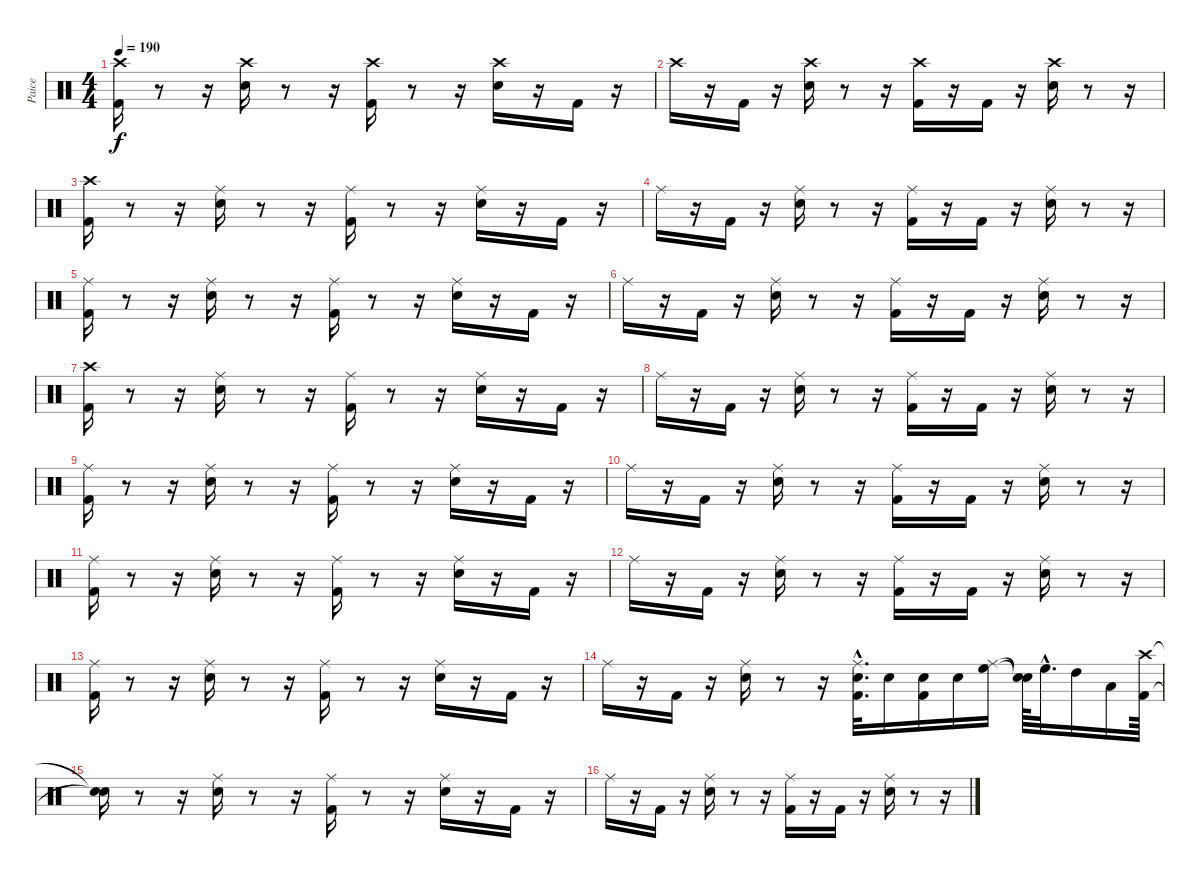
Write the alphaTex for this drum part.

\track ("Paice" "Paice") {instrument percussion}
\staff {score}
\articulation defaults
\ts (4 4)
\tempo 190
\clef neutral
\ks c
("Kick (hit) 2" "Crash high (hit)").16{dy f} r.8 r.16 ("Crash high (hit)" "Snare (hit) 2").16 r.8 r.16 ("Crash high (hit)" "Kick (hit) 2").16 r.8 r.16 ("Crash high (hit)" "Snare (hit) 2").16 r.16 "Kick (hit) 2".16 r.16 |
"Crash high (hit)".16 r.16 "Kick (hit) 2".16 r.16 ("Crash high (hit)" "Snare (hit) 2").16 r.8 r.16 ("Crash high (hit)" "Kick (hit) 2").16 r.16 "Kick (hit) 2".16 r.16 ("Crash high (hit)" "Snare (hit) 2").16 r.8 r.16 |
("Kick (hit) 2" "Crash high (hit)").16 r.8 r.16 ("Snare (hit) 2" "Ride (middle)").16 r.8 r.16 ("Kick (hit) 2" "Ride (middle)").16 r.8 r.16 ("Snare (hit) 2" "Ride (middle)").16 r.16 "Kick (hit) 2".16 r.16 |
"Ride (middle)".16 r.16 "Kick (hit) 2".16 r.16 ("Snare (hit) 2" "Ride (middle)").16 r.8 r.16 ("Kick (hit) 2" "Ride (middle)").16 r.16 "Kick (hit) 2".16 r.16 ("Snare (hit) 2" "Ride (middle)").16 r.8 r.16 |
("Kick (hit) 2" "Ride (middle)").16 r.8 r.16 ("Snare (hit) 2" "Ride (middle)").16 r.8 r.16 ("Kick (hit) 2" "Ride (middle)").16 r.8 r.16 ("Snare (hit) 2" "Ride (middle)").16 r.16 "Kick (hit) 2".16 r.16 |
"Ride (middle)".16 r.16 "Kick (hit) 2".16 r.16 ("Snare (hit) 2" "Ride (middle)").16 r.8 r.16 ("Kick (hit) 2" "Ride (middle)").16 r.16 "Kick (hit) 2".16 r.16 ("Snare (hit) 2" "Ride (middle)").16 r.8 r.16 |
("Kick (hit) 2" "Crash high (hit)").16 r.8 r.16 ("Snare (hit) 2" "Ride (middle)").16 r.8 r.16 ("Kick (hit) 2" "Ride (middle)").16 r.8 r.16 ("Snare (hit) 2" "Ride (middle)").16 r.16 "Kick (hit) 2".16 r.16 |
"Ride (middle)".16 r.16 "Kick (hit) 2".16 r.16 ("Snare (hit) 2" "Ride (middle)").16 r.8 r.16 ("Kick (hit) 2" "Ride (middle)").16 r.16 "Kick (hit) 2".16 r.16 ("Snare (hit) 2" "Ride (middle)").16 r.8 r.16 |
("Kick (hit) 2" "Ride (middle)").16 r.8 r.16 ("Snare (hit) 2" "Ride (middle)").16 r.8 r.16 ("Kick (hit) 2" "Ride (middle)").16 r.8 r.16 ("Snare (hit) 2" "Ride (middle)").16 r.16 "Kick (hit) 2".16 r.16 |
"Ride (middle)".16 r.16 "Kick (hit) 2".16 r.16 ("Snare (hit) 2" "Ride (middle)").16 r.8 r.16 ("Kick (hit) 2" "Ride (middle)").16 r.16 "Kick (hit) 2".16 r.16 ("Snare (hit) 2" "Ride (middle)").16 r.8 r.16 |
("Kick (hit) 2" "Ride (middle)").16 r.8 r.16 ("Snare (hit) 2" "Ride (middle)").16 r.8 r.16 ("Kick (hit) 2" "Ride (middle)").16 r.8 r.16 ("Snare (hit) 2" "Ride (middle)").16 r.16 "Kick (hit) 2".16 r.16 |
"Ride (middle)".16 r.16 "Kick (hit) 2".16 r.16 ("Snare (hit) 2" "Ride (middle)").16 r.8 r.16 ("Kick (hit) 2" "Ride (middle)").16 r.16 "Kick (hit) 2".16 r.16 ("Snare (hit) 2" "Ride (middle)").16 r.8 r.16 |
("Kick (hit) 2" "Ride (middle)").16 r.8 r.16 ("Snare (hit) 2" "Ride (middle)").16 r.8 r.16 ("Kick (hit) 2" "Ride (middle)").16 r.8 r.16 ("Snare (hit) 2" "Ride (middle)").16 r.16 "Kick (hit) 2".16 r.16 |
"Ride (middle)".16 r.16 "Kick (hit) 2".16 r.16 ("Snare (hit) 2" "Ride (middle)").16 r.8 r.16 ("Kick (hit) 2"{hac} "Ride (middle)"{hac} "Snare (hit) 2"{hac}).32{d} "Snare (hit) 2".16 ("Kick (hit) 2" "Snare (hit) 2").16 "Snare (hit) 2".16 ("Ride (middle)" "High Floor Tom (hit)").16 ("Snare (hit)"{t} "Snare (hit)"{t}).64 "High Floor Tom (hit)"{hac}.32{d} "High Tom (hit)".16 "Low Tom (hit)".16 ("Kick (hit) 2" "Crash high (hit)").64 |
("Snare (hit)"{t} "Snare (hit)"{t}).16 r.8 r.16 ("Snare (hit) 2" "Ride (middle)").16 r.8 r.16 ("Kick (hit) 2" "Ride (middle)").16 r.8 r.16 ("Snare (hit) 2" "Ride (middle)").16 r.16 "Kick (hit) 2".16 r.16 |
"Ride (middle)".16 r.16 "Kick (hit) 2".16 r.16 ("Snare (hit) 2" "Ride (middle)").16 r.8 r.16 ("Kick (hit) 2" "Ride (middle)").16 r.16 "Kick (hit) 2".16 r.16 ("Snare (hit) 2" "Ride (middle)").16 r.8 r.16
